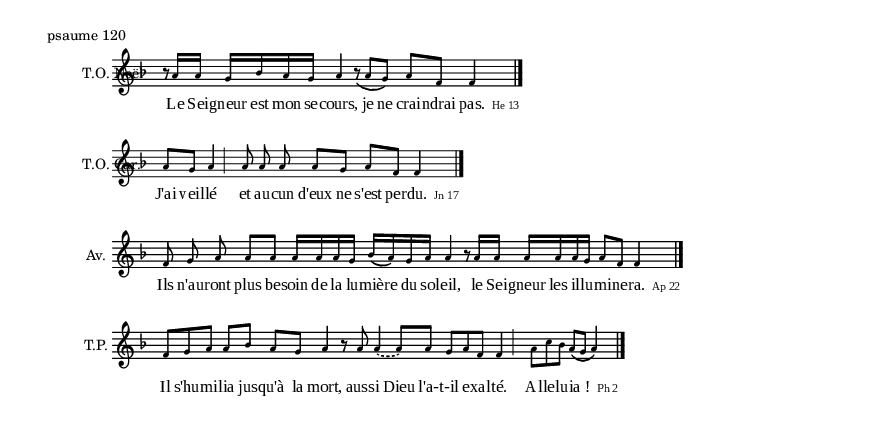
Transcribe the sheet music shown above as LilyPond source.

\version "2.10.0"
 \include "definitions.ly"
 \markup {psaume  120}


\relative a' { 
	\new Staff {
		\cadenzaOn 		\key f \major
		\set Staff.instrumentName = \markup{ \center-align { T.O. Noël } }
		r8 a16[ a]
		g[ bes a g]
		a4
		\pespace
		\times 2/3 {r8_\(a[ g]\)} a[ f] f4
		
		\endBar
	}
	\addlyrics {
		 Le Sei -- gneur est mon se -- cours, je ne crai -- ndrai pas. 
		\markup { \citation #"He 13" }
	}
}


\relative a' { 
	\new Staff {
		\cadenzaOn 		\key f \major
		\set Staff.instrumentName = \markup{ \center-align { T.O. Car. } }
		a8[ g]
		a4
		\cesure \pespace
		\times 2/3 { a8 a a }
		a[ g]
		a[ f]
		f4
		\endBar
	}
	\addlyrics {
		 J'ai veil -- lé et au -- cun d'eux ne s'est per -- du.
		\markup { \citation #"Jn 17" }
	}
}
\relative a' { 
	\new Staff {
		\cadenzaOn 		\key f \major
		\set Staff.instrumentName = \markup{ \center-align { Av. } }
		\times 2/3 { f8 g a }
		a[ a]
		a16[ a a g]
		bes[\( a\) g a]
		a4
		\espace
		r8 a16[ a]
		a[ a a g]
		a8[ f]
		f4
		\endBar
	}
	\addlyrics {
		 Ils n'au -- ront plus be -- soin de la lu -- miè -- re du so -- leil, le Sei -- gneur les il -- lu -- mi -- ne -- ra.
		\markup { \citation #"Ap 22" }
	}
}

\relative a' { 
	\new Staff {
		\cadenzaOn
		\key f \major
		\set Staff.instrumentName = \markup{ \center-align { T.P. } }
		
		\times 2/3 {f8[ g a]} a[ bes] a[ g] a4 r8 a
		\slurDashed
		a4( a8)[ a] 
		\times 2/3 { g[ a f] }
		f4 \cesure \pespace
		\times 2/3 {a8[ c bes]} a[\( g] a4\) 
		
		
		\endBar
	}

	\addlyrics {
		Il s'hu -- mi -- lia jus -- qu'à  la mort, auss -- i Dieu l'a- -- t-il e -- xal -- té. Al -- le -- lu -- "ia !" _ _

 		\markup { \citation #"Ph 2" } }
	
	
}
